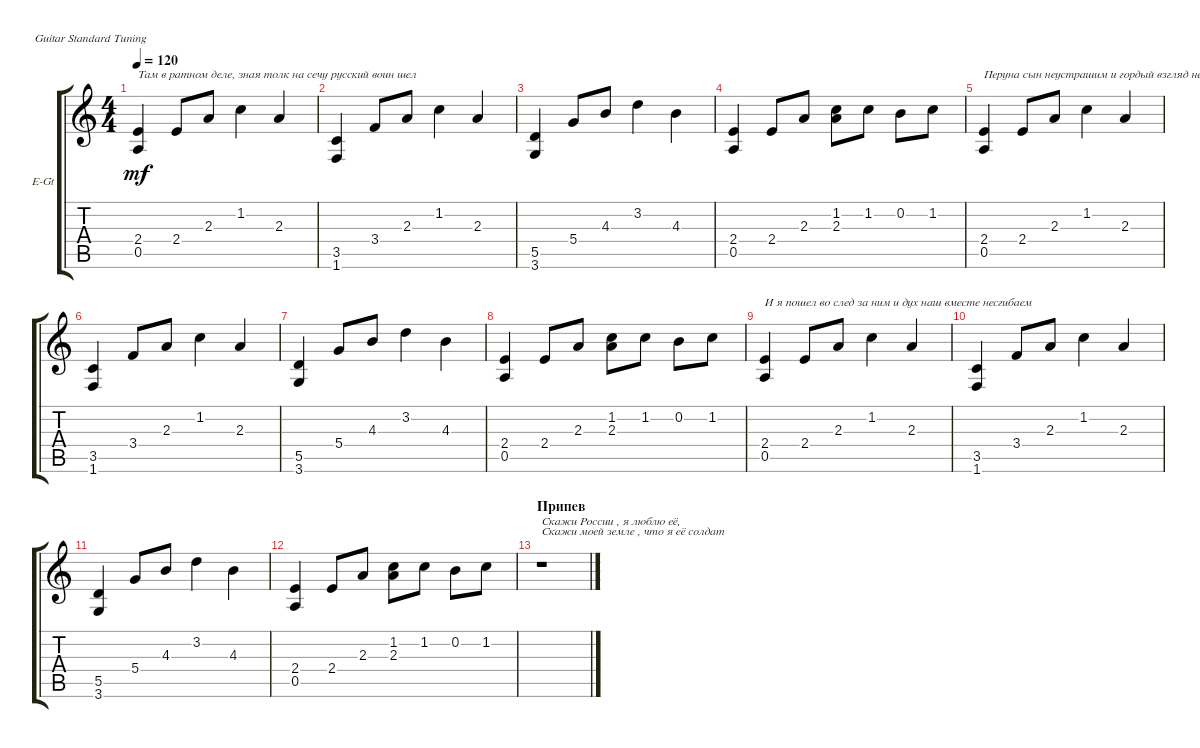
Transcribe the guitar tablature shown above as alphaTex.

\bracketExtendMode groupsimilarinstruments
\firstSystemTrackNameOrientation horizontal
\otherSystemsTrackNameOrientation horizontal
\track ("Акустика" "E-Gt") {instrument electricguitarclean}
\staff {score tabs}
\tuning (E4 B3 G3 D3 A2 E2)
\ts (4 4)
\tempo 120
\clef g2
\ks c
(0.5 2.4).4{txt "Там в ратном деле, зная толк на сечу русский воин шел" dy mf} 2.4.8 2.3.8 1.2.4 2.3.4 |
(1.6 3.5).4 3.4.8 2.3.8 1.2.4 2.3.4 |
(3.6 5.5).4 5.4.8 4.3.8 3.2.4 4.3.4 |
(0.5 2.4).4 2.4.8 2.3.8 (1.2 2.3).8 1.2.8 0.2.8 1.2.8 |
(0.5 2.4).4{txt "Перуна сын неустрашим и гордый взгляд не притупляем"} 2.4.8 2.3.8 1.2.4 2.3.4 |
(1.6 3.5).4 3.4.8 2.3.8 1.2.4 2.3.4 |
(3.6 5.5).4 5.4.8 4.3.8 3.2.4 4.3.4 |
(0.5 2.4).4 2.4.8 2.3.8 (1.2 2.3).8 1.2.8 0.2.8 1.2.8 |
(0.5 2.4).4{txt "И я пошел во след за ним и дух наш вместе несгибаем"} 2.4.8 2.3.8 1.2.4 2.3.4 |
(1.6 3.5).4 3.4.8 2.3.8 1.2.4 2.3.4 |
(3.6 5.5).4 5.4.8 4.3.8 3.2.4 4.3.4 |
(0.5 2.4).4 2.4.8 2.3.8 (1.2 2.3).8 1.2.8 0.2.8 1.2.8 |
\section ("" "Припев")
r.1{txt "Скажи России , я люблю её,\nСкажи моей земле , что я её солдат\n"}
